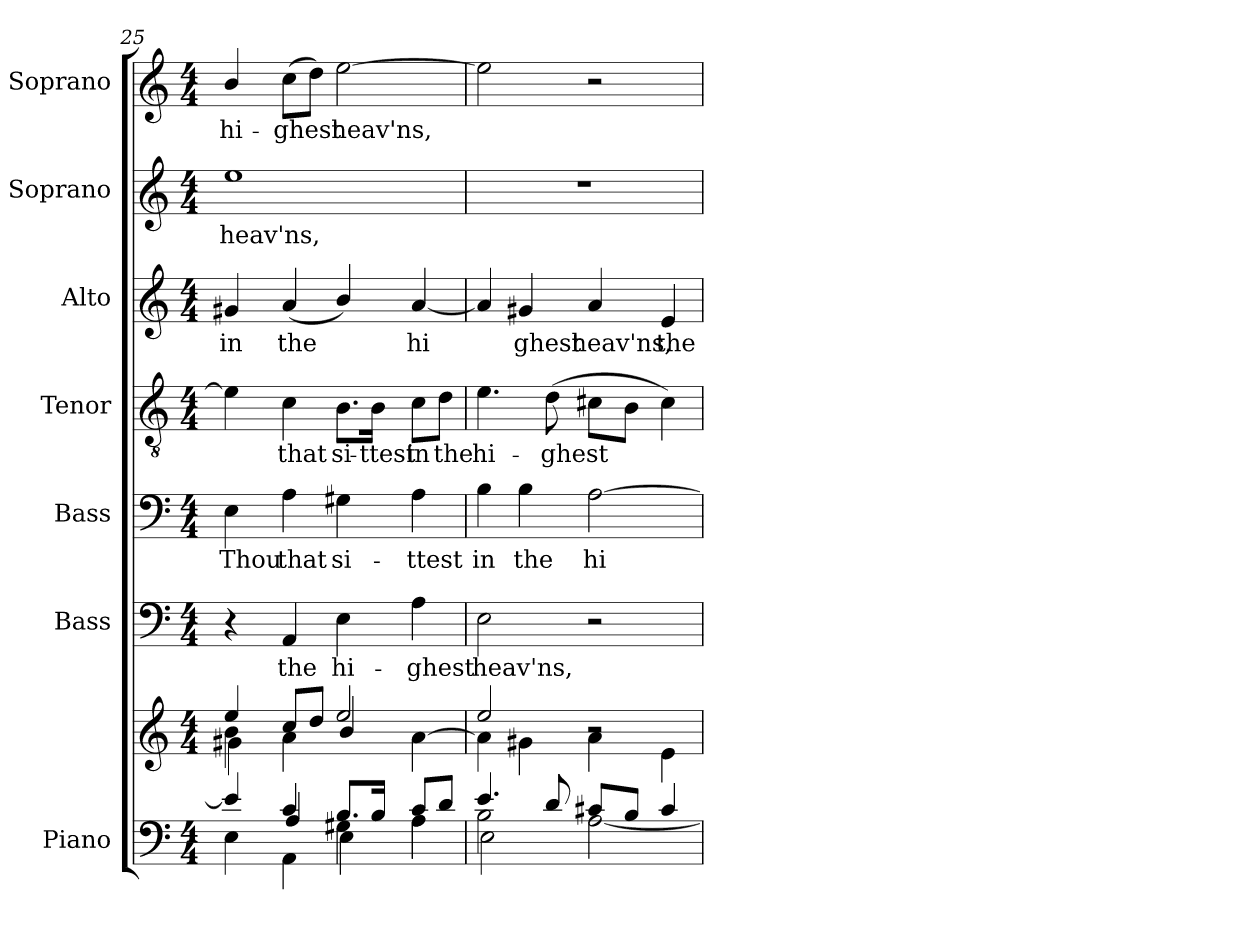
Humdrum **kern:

**kern	**kern	**kern	**text	**kern	**text	**kern	**text	**kern	**text	**kern	**text	**kern	**text
*part7	*part7	*part6	*part6	*part5	*part5	*part4	*part4	*part3	*part3	*part2	*part2	*part1	*part1
*staff8	*staff7	*staff6	*staff6	*staff5	*staff5	*staff4	*staff4	*staff3	*staff3	*staff2	*staff2	*staff1	*staff1
*I"Piano	*	*I"Bass	*	*I"Bass	*	*I"Tenor	*	*I"Alto	*	*I"Soprano	*	*I"Soprano	*
*	*	*	*	*I'B.	*	*I'T.	*	*I'A.	*	*	*	*I'S.	*
!!LO:LB:g=z
*clefF4	*clefG2	*clefF4	*	*clefF4	*	*clefGv2	*	*clefG2	*	*clefG2	*	*clefG2	*
*	*	*	*	*	*	*ITrd7c12	*	*	*	*	*	*	*
*k[]	*k[]	*k[]	*	*k[]	*	*k[]	*	*k[]	*	*k[]	*	*k[]	*
*C:	*C:	*C:	*	*C:	*	*C:	*	*C:	*	*C:	*	*C:	*
*M4/4	*M4/4	*M4/4	*	*M4/4	*	*M4/4	*	*M4/4	*	*M4/4	*	*M4/4	*
=25	=25	=25	=25	=25	=25	=25	=25	=25	=25	=25	=25	=25	=25
*^	*^	*	*	*	*	*	*	*	*	*	*	*	*
*	*^	*	*^	*	*	*	*	*	*	*	*	*	*	*	*
!	!	!	!	!	!	!	!	!	!LO:LY:b:color=#000000	!	!	!	!	!	!	!	!
!	!	!	!	!	!	!	!	!	!	!	!	!	!LO:LY:b:color=#000000	!	!	!	!
!	!	!	!	!	!	!	!	!	!	!	!	!	!	!	!LO:LY:b:color=#000000	!	!
!	!	!	!	!	!	!	!	!	!	!	!	!	!	!	!	!	!LO:LY:b:color=#000000
4ei/]	4Ei\	4ryy	4eei/	4bi\	4g#Xi\	4r	.	4Ei\	Thou	4Ei\]	.	4g#Xi/	in	1eei	heav'ns,	4bi/	hi-
!	!	!	!	!	!	!	!LO:LY:b:color=#000000	!	!	!	!	!	!	!	!	!	!
!	!	!	!	!	!	!	!	!	!LO:LY:b:color=#000000	!	!	!	!	!	!	!	!
!	!	!	!	!	!	!	!	!	!	!	!LO:LY:b:color=#000000	!	!	!	!	!	!
!	!	!	!	!	!	!	!	!	!	!	!	!	!LO:LY:b:color=#000000	!	!	!	!
!	!	!	!	!	!	!	!	!	!	!	!	!	!	!	!	!	!LO:LY:b:color=#000000
4ci/	4Ai/	4AAi\	8cci/L	4ai\	4ai\yy	4AAi/	the	4Ai\	that	4Ci\	that	(4ai/	the	.	.	(8cci\L	-ghest
.	.	.	8ddi/J	.	.	.	.	.	.	.	.	.	.	.	.	8ddi\J)	.
!	!	!	!	!	!	!	!LO:LY:b:color=#000000	!	!	!	!	!	!	!	!	!	!
!	!	!	!	!	!	!	!	!	!LO:LY:b:color=#000000	!	!	!	!	!	!	!	!
!	!	!	!	!	!	!	!	!	!	!	!LO:LY:b:color=#000000	!	!	!	!	!	!
!	!	!	!	!	!	!	!	!	!	!	!	!	!	!	!	!	!LO:LY:b:color=#000000
8.Bi/L	4G#Xi\	4Ei\	(2eei/	2eei/yy	4bi/	4Ei\	hi-	4G#Xi\	si-	8.BBi\L	si-	4bi/)	.	.	.	[2eei\	heav'ns,
!	!	!	!	!	!	!	!	!	!	!	!LO:LY:b:color=#000000	!	!	!	!	!	!
16Bi/Jk	.	.	.	.	.	.	.	.	.	16BBi\Jk	-ttest	.	.	.	.	.	.
!	!	!	!	!	!	!	!LO:LY:b:color=#000000	!	!	!	!	!	!	!	!	!	!
!	!	!	!	!	!	!	!	!	!LO:LY:b:color=#000000	!	!	!	!	!	!	!	!
!	!	!	!	!	!	!	!	!	!	!	!LO:LY:b:color=#000000	!	!	!	!	!	!
!	!	!	!	!	!	!	!	!	!	!	!	!	!LO:LY:b:color=#000000	!	!	!	!
8ci/L	4Ai\	4Ai\	.	.	[4ai\	4Ai\	-ghest	4Ai\	-ttest	8Ci\L	in	[4ai/	hi	.	.	.	.
!	!	!	!	!	!	!	!	!	!	!	!LO:LY:b:color=#000000	!	!	!	!	!	!
8di/J	.	.	.	.	.	.	.	.	.	8Di\J	the	.	.	.	.	.	.
=26	=26	=26	=26	=26	=26	=26	=26	=26	=26	=26	=26	=26	=26	=26	=26	=26	=26
!	!	!	!	!	!	!	!LO:LY:b:color=#000000	!	!	!	!	!	!	!	!	!	!
!	!	!	!	!	!	!	!	!	!LO:LY:b:color=#000000	!	!	!	!	!	!	!	!
!	!	!	!	!	!	!	!	!	!	!	!LO:LY:b:color=#000000	!	!	!	!	!	!
4.ei/	2Bi\	2Ei\	1ryy)	2eei/	4ai\]	2Ei\	heav'ns,	4Bi\	in	4.Ei\	hi-	4ai/]	.	1r	.	2eei\]	.
!	!	!	!	!	!	!	!	!	!LO:LY:b:color=#000000	!	!	!	!	!	!	!	!
!	!	!	!	!	!	!	!	!	!	!	!	!	!LO:LY:b:color=#000000	!	!	!	!
.	.	.	.	.	4g#Xi\	.	.	4Bi\	the	.	.	4g#Xi/	ghest	.	.	.	.
!	!	!	!	!	!	!	!	!	!	!	!LO:LY:b:color=#000000	!	!	!	!	!	!
8di/	.	.	.	.	.	.	.	.	.	(8Di\	-ghest	.	.	.	.	.	.
!	!	!	!	!	!	!	!	!	!LO:LY:b:color=#000000	!	!	!	!	!	!	!	!
!	!	!	!	!	!	!	!	!	!	!	!	!	!LO:LY:b:color=#000000	!	!	!	!
8c#Xi/L	[2Ai\	2ryy	.	2r	4ai\	2r	.	[2Ai\	hi-	8C#Xi\L	.	4ai/	heav'ns,	.	.	2r	.
8Bi/J	.	.	.	.	.	.	.	.	.	8BBi\J	.	.	.	.	.	.	.
!	!	!	!	!	!	!	!	!	!	!	!	!	!LO:LY:b:color=#000000	!	!	!	!
4c#i/	.	.	.	.	4ei\	.	.	.	.	4C#i\)	.	4ei/	the	.	.	.	.
*v	*v	*v	*	*	*	*	*	*	*	*	*	*	*	*	*	*	*
*	*v	*v	*v	*	*	*	*	*	*	*	*	*	*	*	*
=	=	=	=	=	=	=	=	=	=	=	=	=	=
*-	*-	*-	*-	*-	*-	*-	*-	*-	*-	*-	*-	*-	*-
